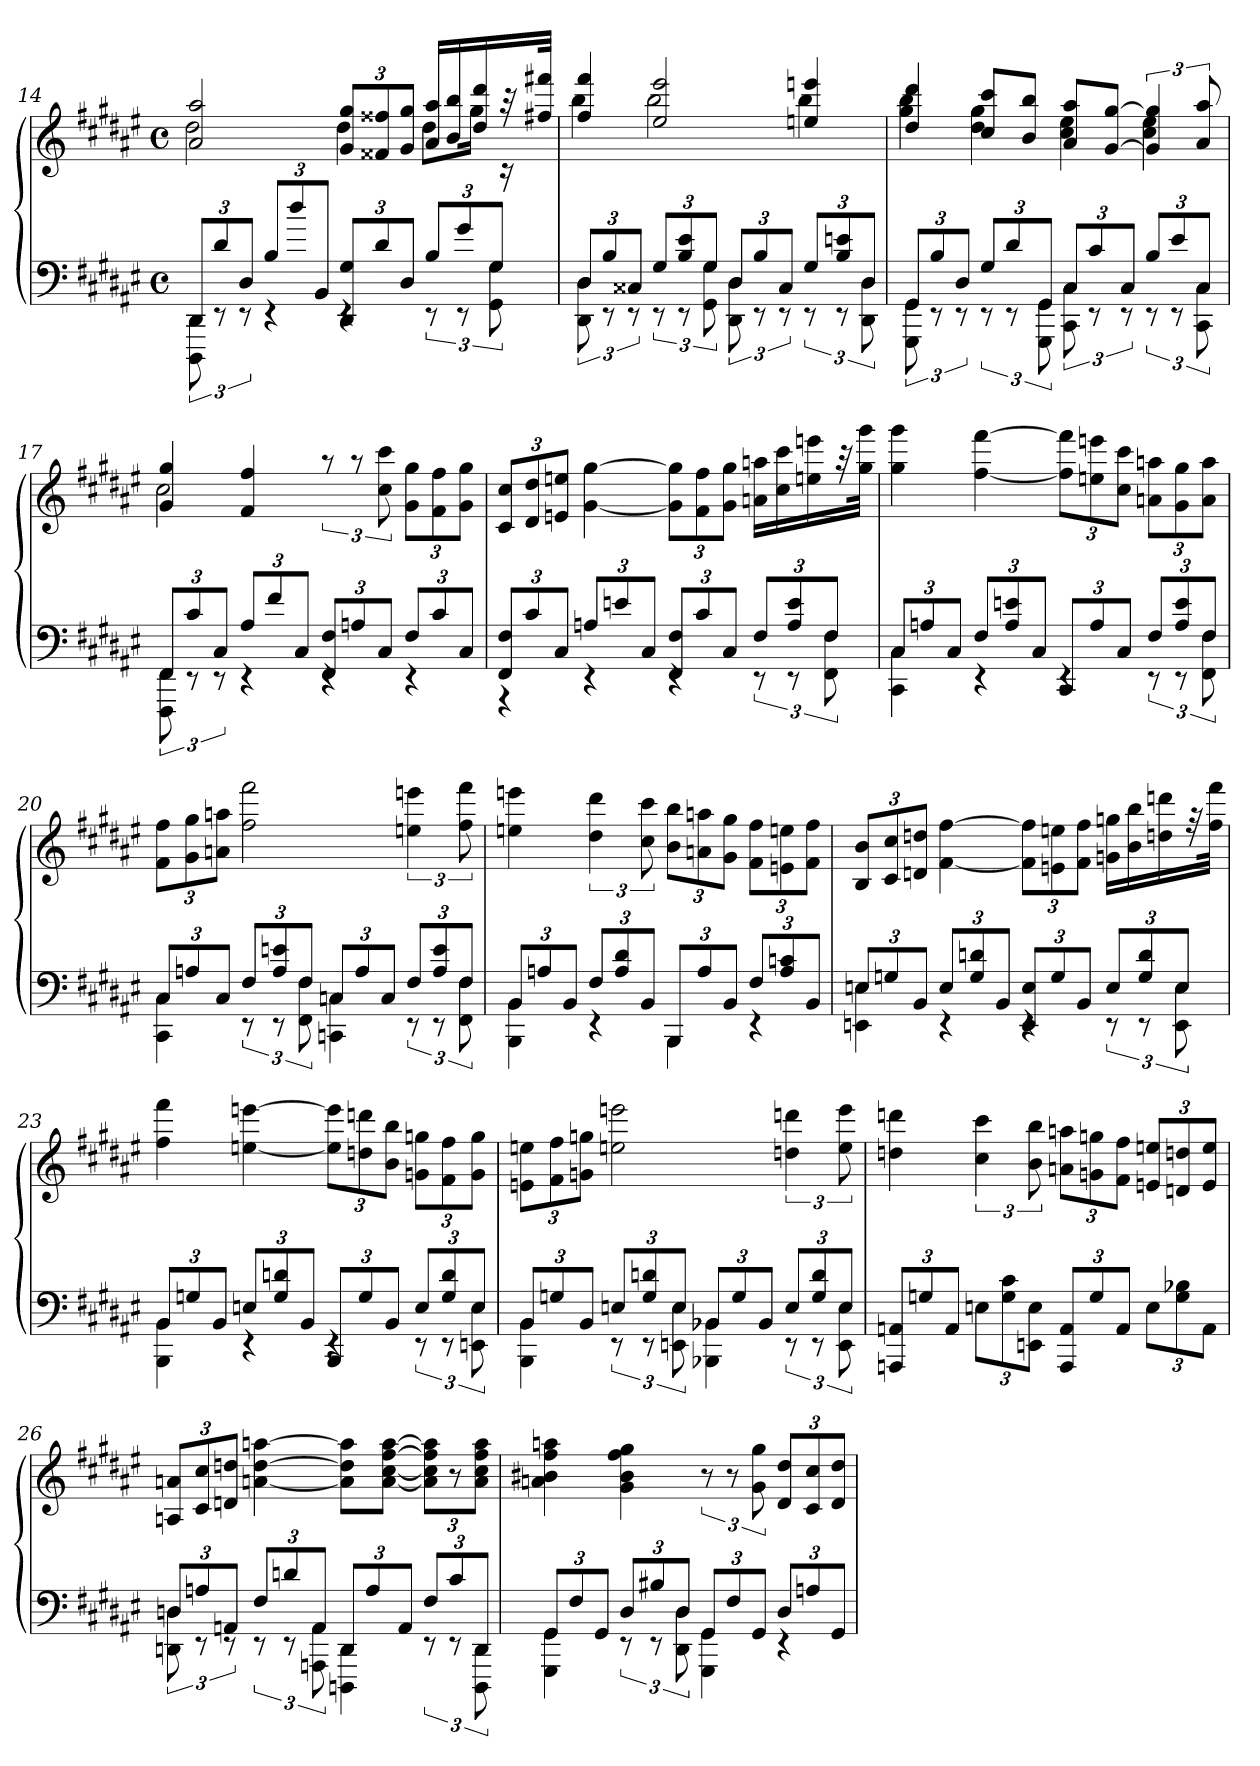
**kern	**kern
*part1	*part1
*staff2	*staff1
*clefF4	*clefG2
*k[f#c#g#d#a#e#]	*k[f#c#g#d#a#e#]
*d#:	*d#:
*M4/4	*M4/4
*met(c)	*met(c)
=14	=14
*^	*^
12DD#L	12DDD# 12DD#	2a# 2aa#	2dd#
12d#	12rEE	.	.
12D#J	12rEE	.	.
12BL	4rEE	.	.
12dd#	.	.	.
12BBJ	.	.	.
12DD# 12G#L	4rEE	12g# 12gg#L	4dd#
12d#	.	12f##X 12ff##X	.
12D#J	.	12g# 12gg#J	.
12BL	12rEE	16a# 16aa#LL	8dd#L
.	.	16b 16bb	.
12g#	12rEE	.	.
.	.	16dd# 16ddd#	16gg#Jk
12G#J	12GG# 12G#	.	.
.	.	32r	16rc
.	.	32ff#X 32fff#XJJk	.
=15	=15	=15	=15
12D#L	12DD# 12D#	4ff# 4fff#	4bb
12B	12rEE	.	.
12C##XJ	12rEE	.	.
12G#L	12rEE	2ee# 2eee#	2bb
12B 12e#	12rEE	.	.
12G#J	12GG# 12G#	.	.
12D#L	12DD# 12D#	.	.
12B	12rEE	.	.
12C##J	12rEE	.	.
12G#L	12rEE	4een 4eeen	4bb
12B 12en	12rEE	.	.
12D#J	12DD# 12D#	.	.
=16	=16	=16	=16
12GG#L	12GGG# 12GG#	4dd# 4ddd#	4gg# 4bb
12B	12rEE	.	.
12D#J	12rEE	.	.
12G#L	12rEE	8cc# 8ccc#L	4dd# 4gg#
12d#	12rEE	.	.
.	.	8b 8bbJ	.
12GG#J	12GGG# 12GG#	.	.
12C#L	12CC# 12C#	8a# 8aa#L	4cc# 4ee#
12c#	12rEE	.	.
.	.	[8g# [8gg#J	.
12C#J	12rEE	.	.
12BL	12rEE	6g#] 6gg#]	4cc# 4ee#
12e#	12rEE	.	.
12C#J	12CC# 12C#	12a# 12aa#	.
=17	=17	=17	=17
12FF#L	12FFF# 12FF#	4g# 4gg#	2cc#
12c#	12rEE	.	.
12C#J	12rEE	.	.
12A#L	4rEE	4f# 4ff#	.
12f#	.	.	.
12C#J	.	.	.
12FF# 12F#L	4rEE	12raa	4ryy
12An	.	12raa	.
12C#J	.	12cc# 12ccc#	.
12F#L	4rEE	12g# 12gg#L	4ryy
12c#	.	12f# 12ff#	.
12C#J	.	12g# 12gg#J	.
*	*	*v	*v
=18	=18	=18
12FF# 12F#L	4r	12c# 12cc#L
12c#	.	12d# 12dd#
12C#J	.	12en 12eenJ
12AnL	4rEE	[4g# [4gg#
12en	.	.
12C#J	.	.
12FF# 12F#L	4rEE	12g#] 12gg#]L
12c#	.	12f# 12ff#
12C#J	.	12g# 12gg#J
12F#L	12rEE	16an 16aanLL
.	.	16cc# 16ccc#
12A 12e	12rEE	.
.	.	16een 16eeen
12F#J	12FF# 12F#	.
.	.	32r
.	.	32gg# 32ggg#JJk
=19	=19	=19
12C#L	4CC# 4C#	4gg# 4ggg#
12An	.	.
12C#J	.	.
12F#L	4rEE	[4ff# [4fff#
12A 12en	.	.
12C#J	.	.
12CC#L	4rEE	12ff#] 12fff#]L
12A	.	12een 12eeen
12C#J	.	12cc# 12ccc#J
12F#L	12rEE	12an 12aanL
12A 12e	12rEE	12g# 12gg#
12F#J	12FF# 12F#	12a 12aaJ
=20	=20	=20
12C#L	4CC# 4C#	12f# 12ff#L
12An	.	12g# 12gg#
12C#J	.	12an 12aanJ
12F#L	12rEE	2ff# 2fff#
12A 12en	12rEE	.
12F#J	12FF# 12F#	.
12CnL	4CCn 4C	.
12A	.	.
12CJ	.	.
12F#L	12rEE	6een 6eeen
12A 12e	12rEE	.
12F#J	12FF# 12F#	12ff# 12fff#
=21	=21	=21
12BBL	4BBB 4BB	4een 4eeen
12An	.	.
12BBJ	.	.
12F#L	4rEE	6dd# 6ddd#
12A 12d#	.	.
12BBJ	.	12cc# 12ccc#
12BBBL	4BBB	12b 12bbL
12A	.	12an 12aan
12BBJ	.	12g# 12gg#J
12F#L	4rEE	12f# 12ff#L
12A 12cn	.	12en 12een
12BBJ	.	12f# 12ff#J
=22	=22	=22
12EnL	4EEn 4E	12B 12bL
12Gn	.	12c# 12cc#
12BBJ	.	12dn 12ddnJ
12EL	4rEE	[4f# [4ff#
12G 12dn	.	.
12BBJ	.	.
12EE 12EL	4rEE	12f#] 12ff#]L
12G	.	12en 12een
12BBJ	.	12f# 12ff#J
12EL	12rEE	16gn 16ggnLL
.	.	16b 16bb
12G 12d	12rEE	.
.	.	16ddn 16dddn
12EJ	12EE 12E	.
.	.	32r
.	.	32ff# 32fff#JJk
=23	=23	=23
12BBL	4BBB 4BB	4ff# 4fff#
12Gn	.	.
12BBJ	.	.
12EnL	4rEE	[4een [4eeen
12G 12dn	.	.
12BBJ	.	.
12BBBL	4rEE	12ee] 12eee]L
12G	.	12ddn 12dddn
12BBJ	.	12b 12bbJ
12EL	12rEE	12gn 12ggnL
12G 12d	12rEE	12f# 12ff#
12EJ	12EEn 12E	12g 12ggJ
=24	=24	=24
12BBL	4BBB 4BB	12en 12eenL
12Gn	.	12f# 12ff#
12BBJ	.	12gn 12ggnJ
12EnL	12rEE	2een 2eeen
12G 12dn	12rEE	.
12EJ	12EEn 12E	.
12BB-XL	4BBB-X 4BB-X	.
12G	.	.
12BB-J	.	.
12EL	12rEE	6ddn 6dddn
12G 12d	12rEE	.
12EJ	12EE 12E	12ee 12eee
*v	*v	*
=25	=25
12AAAn 12AAnL	4ddn 4dddn
12Gn	.
12AAJ	.
12EnL	6cc# 6ccc#
12G 12c#	.
12EEn 12EJ	12b 12bb
12AAA 12AAL	12an 12aanL
12G	12gn 12ggn
12AAJ	12f# 12ff#J
12EL	12en 12eenL
12G 12B-X	12dn 12ddn
12AAJ	12e 12eeJ
=26	=26
*^	*
12DnL	12DDn 12D	12An 12anL
12An	12rEE	12c# 12cc#
12AAnJ	12rEE	12dn 12ddnJ
12F#L	12rEE	[4an [4dd [4aan
12dn	12rEE	.
12AAJ	12AAAn 12AA	.
12DDL	4DDDn 4DD	8a] 8dd] 8aa]L
12A	.	.
.	.	[8a [8cc# [8ff# [8aaJ
12AAJ	.	.
12F#L	12rEE	12a] 12cc#] 12ff#] 12aa]L
12c#	12rEE	12r
12DDJ	12DDD 12DD	12a 12cc# 12ff# 12aaJ
=27	=27	=27
12GG#L	4GGG# 4GG#	4an 4b#X 4ff# 4aan
12F#	.	.
12GG#J	.	.
12D#L	12rEE	4g# 4b# 4ff# 4gg#
12B#X	12rEE	.
12D#J	12DD# 12D#	.
12GG#L	4GGG# 4GG#	12r
12F#	.	12r
12GG#J	.	12g# 12gg#
12D#L	4rEE	12d# 12dd#L
12An	.	12c# 12cc#
12GG#J	.	12d# 12dd#J
*v	*v	*
=	=
*-	*-
